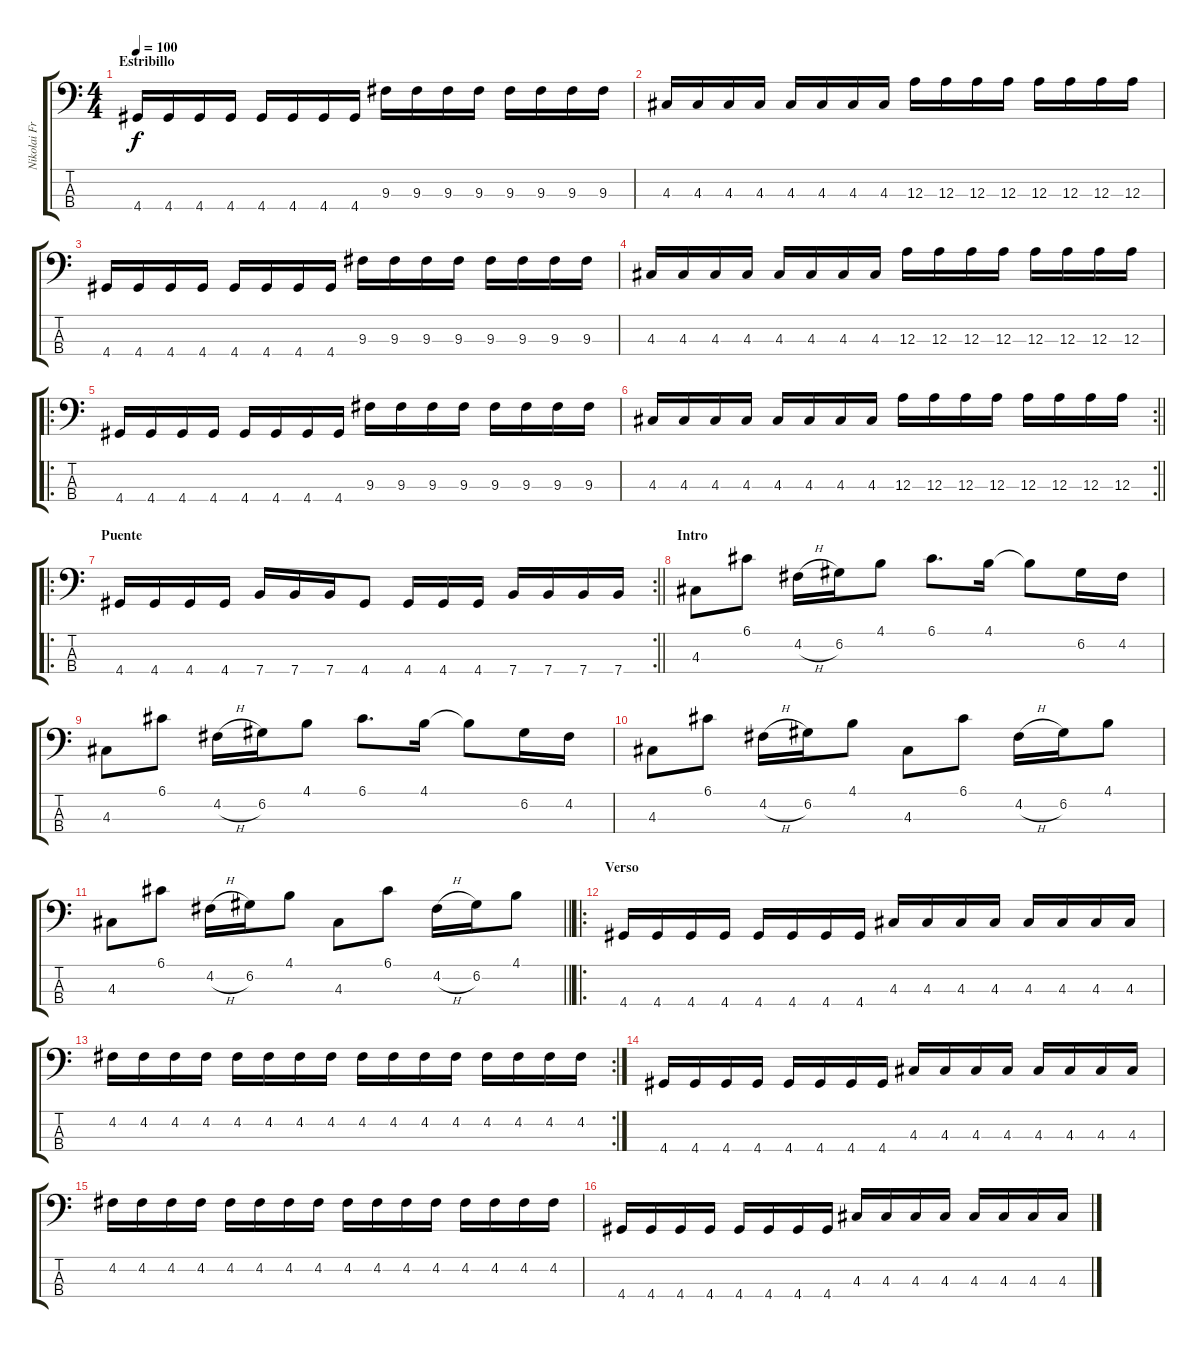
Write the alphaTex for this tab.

\track ("Nikolai Fraiture" "Nikolai Fr") {instrument electricbasspick}
\staff {score tabs}
\tuning (G2 D2 A1 E1) {hide}
\ts (4 4)
\section ("" "Estribillo")
\tempo 100
\clef f4
\ks c
4.4.16{dy f} 4.4.16 4.4.16 4.4.16 4.4.16 4.4.16 4.4.16 4.4.16 9.3.16 9.3.16 9.3.16 9.3.16 9.3.16 9.3.16 9.3.16 9.3.16 |
4.3.16 4.3.16 4.3.16 4.3.16 4.3.16 4.3.16 4.3.16 4.3.16 12.3.16 12.3.16 12.3.16 12.3.16 12.3.16 12.3.16 12.3.16 12.3.16 |
4.4.16 4.4.16 4.4.16 4.4.16 4.4.16 4.4.16 4.4.16 4.4.16 9.3.16 9.3.16 9.3.16 9.3.16 9.3.16 9.3.16 9.3.16 9.3.16 |
4.3.16 4.3.16 4.3.16 4.3.16 4.3.16 4.3.16 4.3.16 4.3.16 12.3.16 12.3.16 12.3.16 12.3.16 12.3.16 12.3.16 12.3.16 12.3.16 |
\ro
4.4.16 4.4.16 4.4.16 4.4.16 4.4.16 4.4.16 4.4.16 4.4.16 9.3.16 9.3.16 9.3.16 9.3.16 9.3.16 9.3.16 9.3.16 9.3.16 |
\rc 2
\barLineRight lightlight
4.3.16 4.3.16 4.3.16 4.3.16 4.3.16 4.3.16 4.3.16 4.3.16 12.3.16 12.3.16 12.3.16 12.3.16 12.3.16 12.3.16 12.3.16 12.3.16 |
\ro
\rc 2
\section ("" "Puente")
\barLineRight lightlight
4.4.16 4.4.16 4.4.16 4.4.16 7.4.16 7.4.16 7.4.16 4.4.8 4.4.16 4.4.16 4.4.16 7.4.16 7.4.16 7.4.16 7.4.16 |
\section ("" "Intro")
4.3.8 6.1.8 4.2{h}.16 6.2.16 4.1.8 6.1.8{d} 4.1.16 4.1{t}.8 6.2.16 4.2.16 |
4.3.8 6.1.8 4.2{h}.16 6.2.16 4.1.8 6.1.8{d} 4.1.16 4.1{t}.8 6.2.16 4.2.16 |
4.3.8 6.1.8 4.2{h}.16 6.2.16 4.1.8 4.3.8 6.1.8 4.2{h}.16 6.2.16 4.1.8 |
\barLineRight lightlight
4.3.8 6.1.8 4.2{h}.16 6.2.16 4.1.8 4.3.8 6.1.8 4.2{h}.16 6.2.16 4.1.8 |
\ro
\section ("" "Verso")
4.4.16 4.4.16 4.4.16 4.4.16 4.4.16 4.4.16 4.4.16 4.4.16 4.3.16 4.3.16 4.3.16 4.3.16 4.3.16 4.3.16 4.3.16 4.3.16 |
\rc 2
4.2.16 4.2.16 4.2.16 4.2.16 4.2.16 4.2.16 4.2.16 4.2.16 4.2.16 4.2.16 4.2.16 4.2.16 4.2.16 4.2.16 4.2.16 4.2.16 |
4.4.16 4.4.16 4.4.16 4.4.16 4.4.16 4.4.16 4.4.16 4.4.16 4.3.16 4.3.16 4.3.16 4.3.16 4.3.16 4.3.16 4.3.16 4.3.16 |
4.2.16 4.2.16 4.2.16 4.2.16 4.2.16 4.2.16 4.2.16 4.2.16 4.2.16 4.2.16 4.2.16 4.2.16 4.2.16 4.2.16 4.2.16 4.2.16 |
4.4.16 4.4.16 4.4.16 4.4.16 4.4.16 4.4.16 4.4.16 4.4.16 4.3.16 4.3.16 4.3.16 4.3.16 4.3.16 4.3.16 4.3.16 4.3.16
